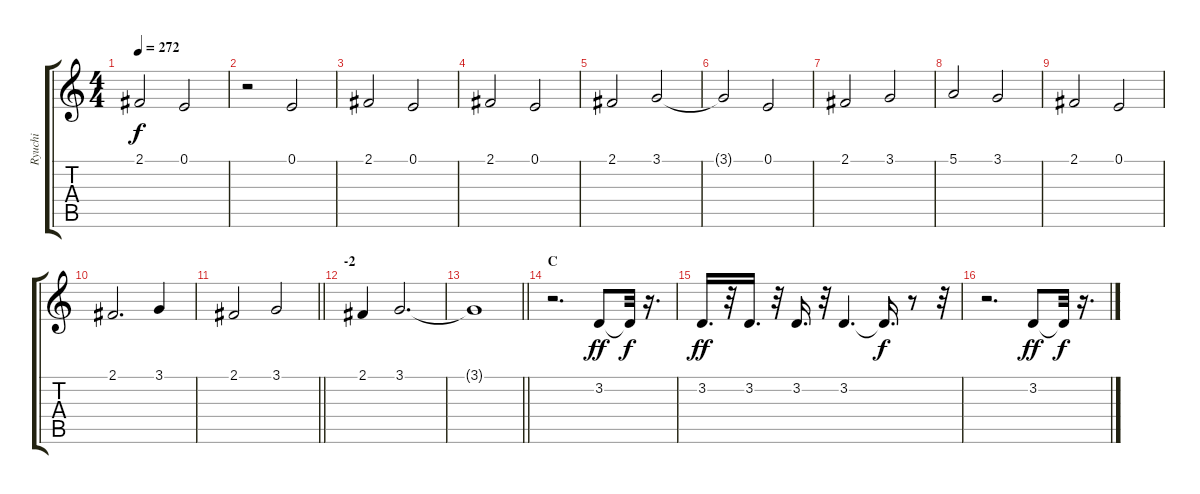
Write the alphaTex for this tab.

\track ("Ryuchi" "Ryuchi") {instrument synthvoice}
\staff {score tabs}
\tuning (E4 B3 G3 D3 A2 E2) {hide}
\ts (4 4)
\tempo 272
\clef g2
\ks c
2.1.2{dy f} 0.1.2 |
r.2 0.1.2 |
2.1.2 0.1.2 |
2.1.2 0.1.2 |
2.1.2 3.1.2 |
3.1{t}.2 0.1.2 |
2.1.2 3.1.2 |
5.1.2 3.1.2 |
2.1.2 0.1.2 |
2.1.2{d} 3.1.4 |
\barLineRight lightlight
2.1.2 3.1.2 |
\section ("" "-2")
2.1.4 3.1.2{d} |
\barLineRight lightlight
3.1{t}.1 |
\section ("" "C")
r.2{d} 3.2.8{dy ff} 3.2{t}.32{dy f} r.16{d} |
3.2.16{d dy ff} r.32 3.2.16{d} r.32 3.2.16{d} r.32 3.2.4{d} 3.2{t}.16{d dy f} r.8 r.32 |
r.2{d} 3.2.8{dy ff} 3.2{t}.32{dy f} r.16{d}
